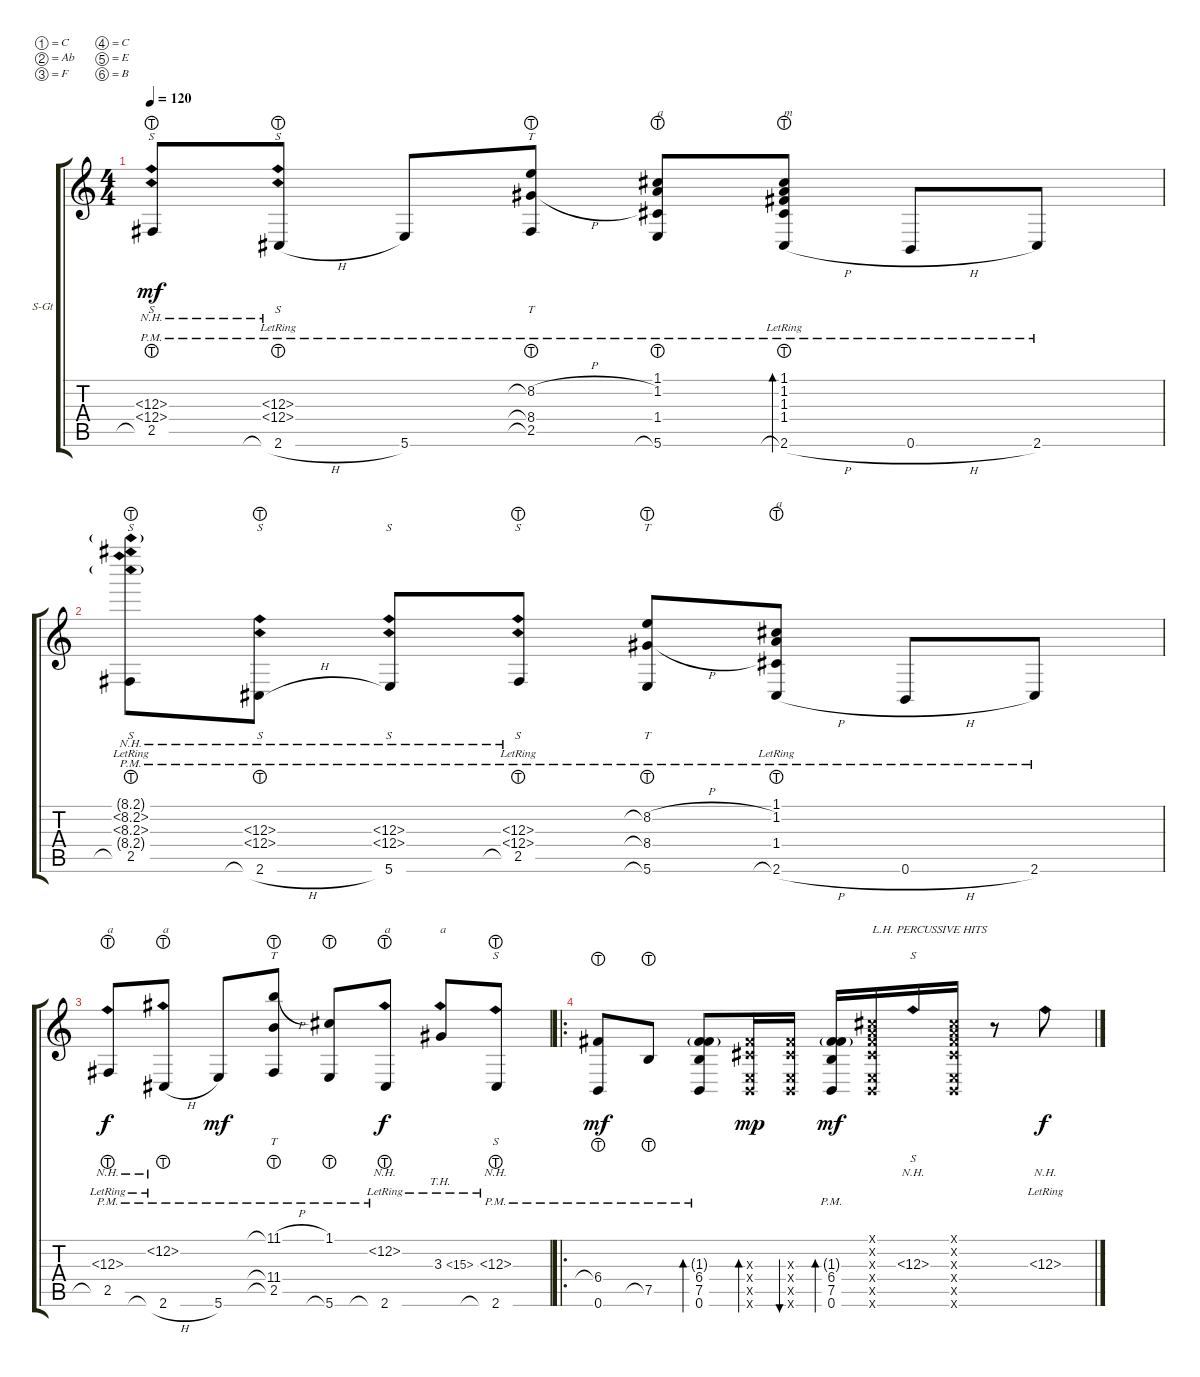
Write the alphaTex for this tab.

\defaultSystemsLayout 4
\bracketExtendMode groupsimilarinstruments
\firstSystemTrackNameOrientation horizontal
\otherSystemsTrackNameOrientation horizontal
\track ("Steel Guitar" "S-Gt") {instrument acousticguitarsteel}
\staff {score tabs}
\tuning (C4 Ab3 F3 C3 E2 B1)
\ts (4 4)
\tempo 120
\clef g2
\ks c
(2.5{lht pm} 13.3{nh} 13.4{nh}).8{s dy mf} (2.6{h lht pm} 13.3{nh lr} 13.4{nh lr}).8{s} 5.6{pm}.8 (2.5{lht pm} 8.2{h lht} 8.4{h lht}).8{tt} (5.6{lht pm} 1.2 1.4 1.1).8{txt "a"} (2.6{h lht pm} 1.4{lr} 1.3{lr} 1.2{lr} 1.1{lr}).8{bd 30 txt "m"} 0.6{h pm}.8 2.6{pm}.8 |
(2.5{lht pm} 8.1{nh g lr} 8.2{nh lr} 8.4{nh g lr} 8.3{nh lr}).8{s} (2.6{h lht pm} 13.3{nh} 13.4{nh}).8{s} (5.6{pm} 13.3{nh} 13.4{nh}).8{s} (2.5{lht pm} 13.3{nh lr} 13.4{nh lr}).8{s} (5.6{lht pm} 8.2{h lht} 8.4{h lht}).8{tt} (2.6{h lht pm} 1.1{lr} 1.2{lr} 1.4{lr}).8{txt "a"} 0.6{h pm}.8 2.6{pm}.8 |
(2.5{lht pm} 13.3{nh lr}).8{txt "a" dy f} (2.6{h lht pm} 13.2{nh lr}).8{txt "a"} 5.6{pm}.8{dy mf} (2.5{lht pm} 11.1{h lht} 11.4{lht}).8{tt} (5.6{lht pm} 1.1).8 (2.6{lht pm} 13.2{nh lr}).8{txt "a" dy f} 3.3{th 12 lr}.8{txt "a"} (2.6{lht pm} 13.3{nh lr}).8{s} |
\ro
(6.4{lht} 0.6{pm}).8{dy mf} 7.5{lht pm}.8 (6.4 7.5 0.6{pm} 1.3{g}).8{bd 30} (0.5{x} 0.6{x} 1.4{x} 1.3{x}).16{bd 30 dy mp} (0.6{x} 0.5{x} 1.4{x} 1.3{x}).16{bu 30} (6.4 7.5 0.6{pm} 1.3{g}).16{bd 30 dy mf} (0.6{x} 0.5{x} 1.4{x} 1.3{x} 1.1{x} 1.2{x}).16{txt "L.H. PERCUSSIVE HITS"} 13.3{nh}.16{s} (0.6{x} 0.5{x} 1.4{x} 1.3{x} 1.1{x} 1.2{x}).16 r.8 13.3{nh lr}.8{dy f}
